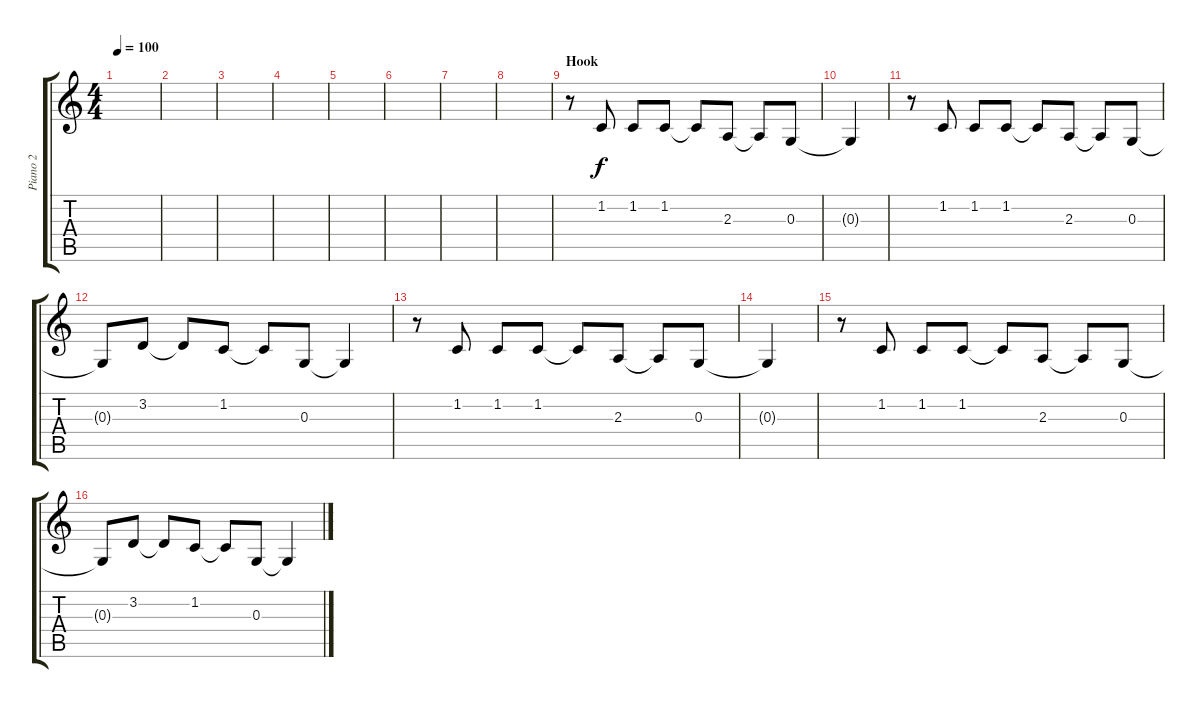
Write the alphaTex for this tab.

\track ("Piano 2" "Piano 2") {instrument acousticgrandpiano}
\staff {score tabs}
\tuning (E4 B3 G3 D3 A2 E2) {hide}
\ts (4 4)
\tempo 100
\clef g2
\ks c
|
|
|
|
|
|
|
|
\section ("" "Hook")
r.8 1.2.8 1.2.8 1.2.8 1.2{t}.8 2.3.8 2.3{t}.8 0.3.8 |
0.3{t}.4 |
r.8 1.2.8 1.2.8 1.2.8 1.2{t}.8 2.3.8 2.3{t}.8 0.3.8 |
0.3{t}.8 3.2.8 3.2{t}.8 1.2.8 1.2{t}.8 0.3.8 0.3{t}.4 |
r.8 1.2.8 1.2.8 1.2.8 1.2{t}.8 2.3.8 2.3{t}.8 0.3.8 |
0.3{t}.4 |
r.8 1.2.8 1.2.8 1.2.8 1.2{t}.8 2.3.8 2.3{t}.8 0.3.8 |
0.3{t}.8 3.2.8 3.2{t}.8 1.2.8 1.2{t}.8 0.3.8 0.3{t}.4
